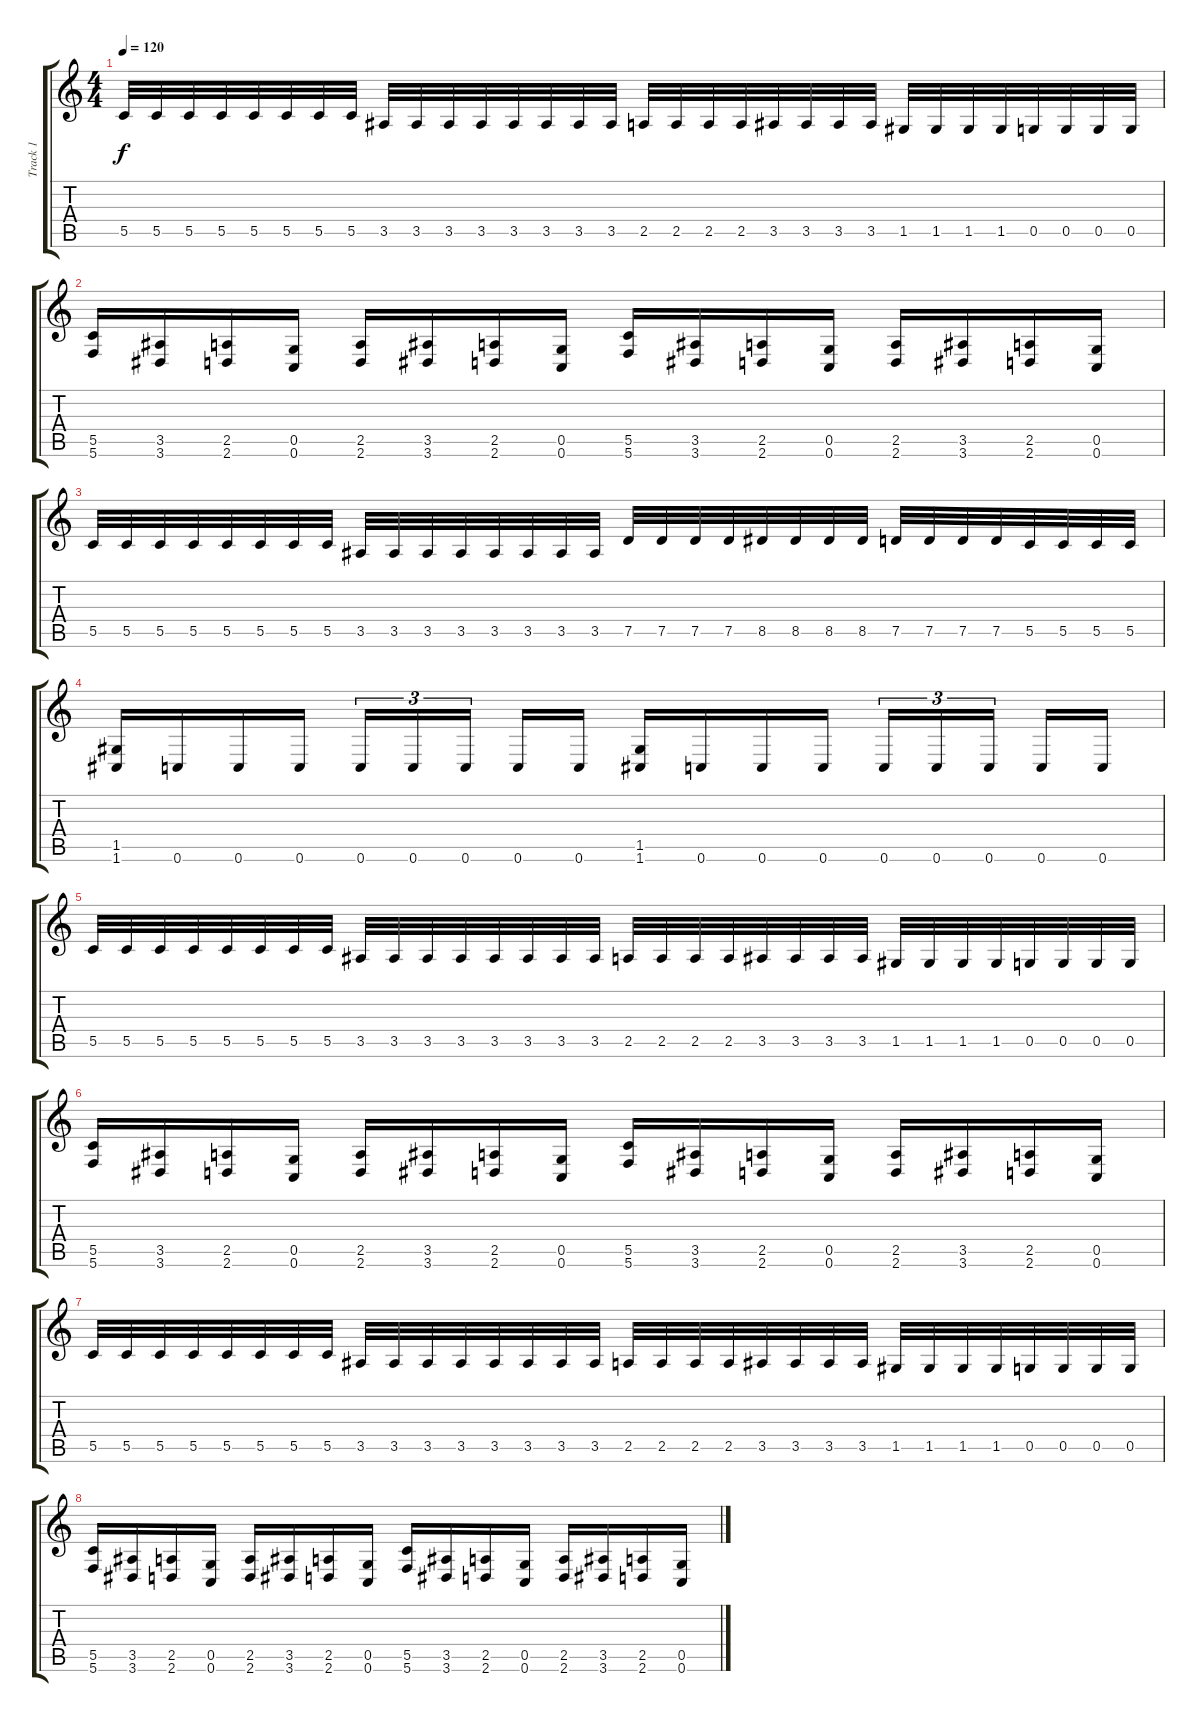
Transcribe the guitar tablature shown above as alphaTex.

\track ("Track 1" "Track 1") {instrument distortionguitar}
\staff {score tabs}
\tuning (D4 A3 F3 C3 G2 C2) {hide}
\ts (4 4)
\tempo 120
\clef g2
\ks c
5.5.32{dy f} 5.5.32 5.5.32 5.5.32 5.5.32 5.5.32 5.5.32 5.5.32 3.5.32 3.5.32 3.5.32 3.5.32 3.5.32 3.5.32 3.5.32 3.5.32 2.5.32 2.5.32 2.5.32 2.5.32 3.5.32 3.5.32 3.5.32 3.5.32 1.5.32 1.5.32 1.5.32 1.5.32 0.5.32 0.5.32 0.5.32 0.5.32 |
(5.5 5.6).16 (3.5 3.6).16 (2.5 2.6).16 (0.5 0.6).16 (2.5 2.6).16 (3.5 3.6).16 (2.5 2.6).16 (0.5 0.6).16 (5.5 5.6).16 (3.5 3.6).16 (2.5 2.6).16 (0.5 0.6).16 (2.5 2.6).16 (3.5 3.6).16 (2.5 2.6).16 (0.5 0.6).16 |
5.5.32 5.5.32 5.5.32 5.5.32 5.5.32 5.5.32 5.5.32 5.5.32 3.5.32 3.5.32 3.5.32 3.5.32 3.5.32 3.5.32 3.5.32 3.5.32 7.5.32 7.5.32 7.5.32 7.5.32 8.5.32 8.5.32 8.5.32 8.5.32 7.5.32 7.5.32 7.5.32 7.5.32 5.5.32 5.5.32 5.5.32 5.5.32 |
(1.5 1.6).16 0.6.16 0.6.16 0.6.16 0.6.16{tu (3 2)} 0.6.16{tu (3 2)} 0.6.16{tu (3 2) beam splitsecondary} 0.6.16 0.6.16 (1.5 1.6).16 0.6.16 0.6.16 0.6.16 0.6.16{tu (3 2)} 0.6.16{tu (3 2)} 0.6.16{tu (3 2) beam splitsecondary} 0.6.16 0.6.16 |
5.5.32 5.5.32 5.5.32 5.5.32 5.5.32 5.5.32 5.5.32 5.5.32 3.5.32 3.5.32 3.5.32 3.5.32 3.5.32 3.5.32 3.5.32 3.5.32 2.5.32 2.5.32 2.5.32 2.5.32 3.5.32 3.5.32 3.5.32 3.5.32 1.5.32 1.5.32 1.5.32 1.5.32 0.5.32 0.5.32 0.5.32 0.5.32 |
(5.5 5.6).16 (3.5 3.6).16 (2.5 2.6).16 (0.5 0.6).16 (2.5 2.6).16 (3.5 3.6).16 (2.5 2.6).16 (0.5 0.6).16 (5.5 5.6).16 (3.5 3.6).16 (2.5 2.6).16 (0.5 0.6).16 (2.5 2.6).16 (3.5 3.6).16 (2.5 2.6).16 (0.5 0.6).16 |
5.5.32 5.5.32 5.5.32 5.5.32 5.5.32 5.5.32 5.5.32 5.5.32 3.5.32 3.5.32 3.5.32 3.5.32 3.5.32 3.5.32 3.5.32 3.5.32 2.5.32 2.5.32 2.5.32 2.5.32 3.5.32 3.5.32 3.5.32 3.5.32 1.5.32 1.5.32 1.5.32 1.5.32 0.5.32 0.5.32 0.5.32 0.5.32 |
(5.5 5.6).16 (3.5 3.6).16 (2.5 2.6).16 (0.5 0.6).16 (2.5 2.6).16 (3.5 3.6).16 (2.5 2.6).16 (0.5 0.6).16 (5.5 5.6).16 (3.5 3.6).16 (2.5 2.6).16 (0.5 0.6).16 (2.5 2.6).16 (3.5 3.6).16 (2.5 2.6).16 (0.5 0.6).16
